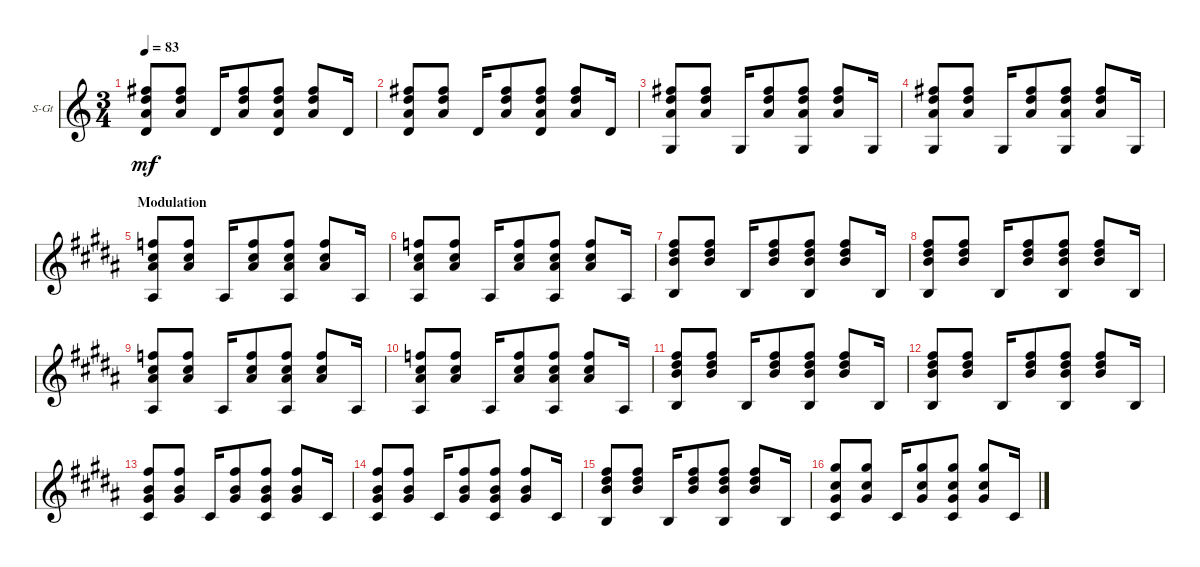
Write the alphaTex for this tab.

\defaultSystemsLayout 4
\bracketExtendMode groupsimilarinstruments
\firstSystemTrackNameOrientation horizontal
\otherSystemsTrackNameOrientation horizontal
\track ("Steel Guitar" "S-Gt") {instrument acousticguitarsteel}
\staff {score}
\tuning (E4 B3 G3 D3 A2 E2)
\ts (3 4)
\tempo 83
\clef g2
\ks c
(2.1 3.2 2.3 0.4).8{dy mf} (2.1 3.2 2.3).8 0.4.16 (2.1 3.2 2.3).8 (2.1 3.2 2.3 0.4).8 (2.1 3.2 2.3).8 0.4.16 |
(2.1 3.2 2.3 0.4).8 (2.1 3.2 2.3).8 0.4.16 (2.1 3.2 2.3).8 (2.1 3.2 2.3 0.4).8 (2.1 3.2 2.3).8 0.4.16 |
(2.1 3.2 2.3 3.6).8 (2.1 3.2 2.3).8 3.6.16 (2.1 3.2 2.3).8 (2.1 3.2 2.3 3.6).8 (2.1 3.2 2.3).8 3.6.16 |
(2.1 3.2 2.3 3.6).8 (2.1 3.2 2.3).8 3.6.16 (2.1 3.2 2.3).8 (2.1 3.2 2.3 3.6).8 (2.1 3.2 2.3).8 3.6.16 |
\section ("" "Modulation")
\ks g#minor
(1.1 2.2 3.3 1.5).8 (1.1 2.2 3.3).8 1.5.16 (1.1 2.2 3.3).8 (1.1 2.2 3.3 1.5).8 (1.1 2.2 3.3).8 1.5.16 |
(1.1 2.2 3.3 1.5).8 (1.1 2.2 3.3).8 1.5.16 (1.1 2.2 3.3).8 (1.1 2.2 3.3 1.5).8 (1.1 2.2 3.3).8 1.5.16 |
(2.5 2.1 4.2 4.3).8 (2.1 4.2 4.3).8 2.5.16 (2.1 4.2 4.3).8 (2.5 2.1 4.2 4.3).8 (2.1 4.2 4.3).8 2.5.16 |
(2.5 2.1 4.2 4.3).8 (2.1 4.2 4.3).8 2.5.16 (2.1 4.2 4.3).8 (2.5 2.1 4.2 4.3).8 (2.1 4.2 4.3).8 2.5.16 |
(1.1 2.2 3.3 1.5).8 (1.1 2.2 3.3).8 1.5.16 (1.1 2.2 3.3).8 (1.1 2.2 3.3 1.5).8 (1.1 2.2 3.3).8 1.5.16 |
(1.1 2.2 3.3 1.5).8 (1.1 2.2 3.3).8 1.5.16 (1.1 2.2 3.3).8 (1.1 2.2 3.3 1.5).8 (1.1 2.2 3.3).8 1.5.16 |
(2.5 2.1 4.2 4.3).8 (2.1 4.2 4.3).8 2.5.16 (2.1 4.2 4.3).8 (2.5 2.1 4.2 4.3).8 (2.1 4.2 4.3).8 2.5.16 |
(2.5 2.1 4.2 4.3).8 (2.1 4.2 4.3).8 2.5.16 (2.1 4.2 4.3).8 (2.5 2.1 4.2 4.3).8 (2.1 4.2 4.3).8 2.5.16 |
(7.2 4.3 6.4 4.5).8 (7.2 4.3 6.4).8 4.5.16 (7.2 4.3 6.4).8 (7.2 4.3 6.4 4.5).8 (7.2 4.3 6.4).8 4.5.16 |
(7.2 4.3 6.4 4.5).8 (7.2 4.3 6.4).8 4.5.16 (7.2 4.3 6.4).8 (7.2 4.3 6.4 4.5).8 (7.2 4.3 6.4).8 4.5.16 |
(2.5 2.1 4.2 4.3).8 (2.1 4.2 4.3).8 2.5.16 (2.1 4.2 4.3).8 (2.5 2.1 4.2 4.3).8 (2.1 4.2 4.3).8 2.5.16 |
(4.5 6.3 6.4 4.1).8 (6.3 6.4 4.1).8 4.5.16 (6.3 6.4 4.1).8 (4.5 6.3 6.4 4.1).8 (6.3 6.4 4.1).8 4.5.16
